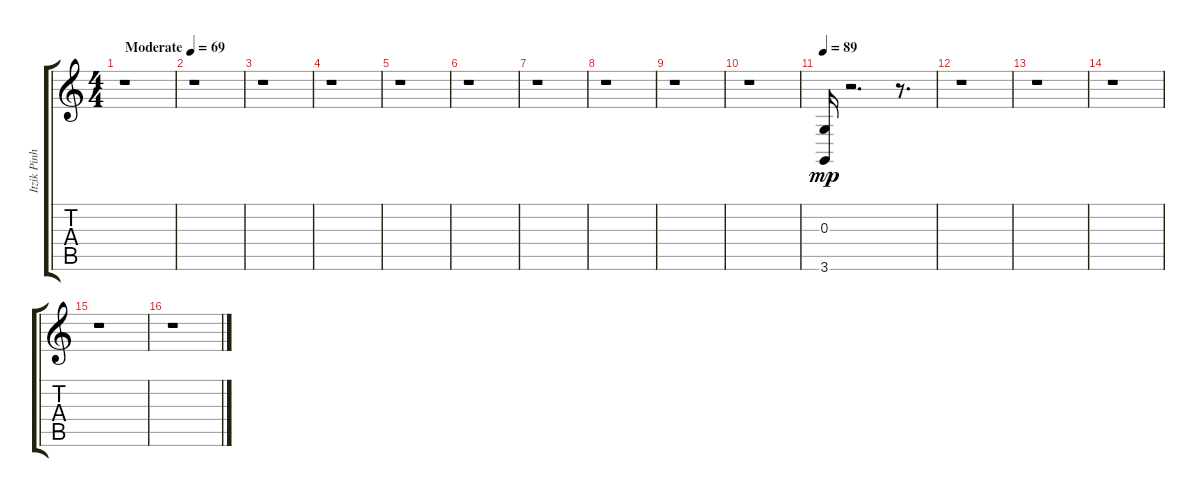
\track ("Itzik Pinhassi" "Itzik Pinh") {instrument pizzicatostrings}
\staff {score tabs}
\tuning (E4 B3 G3 D3 A2 E2) {hide}
\ts (4 4)
\tempo (69 "Moderate")
\clef g2
\ks c
r.1{dy mp instrument pizzicatostrings} |
r.1 |
r.1 |
r.1 |
r.1 |
r.1 |
r.1 |
r.1 |
r.1 |
r.1 |
\tempo 89
(0.3 3.6).16 r.2{d} r.8{d} |
r.1 |
r.1 |
r.1 |
r.1 |
r.1
